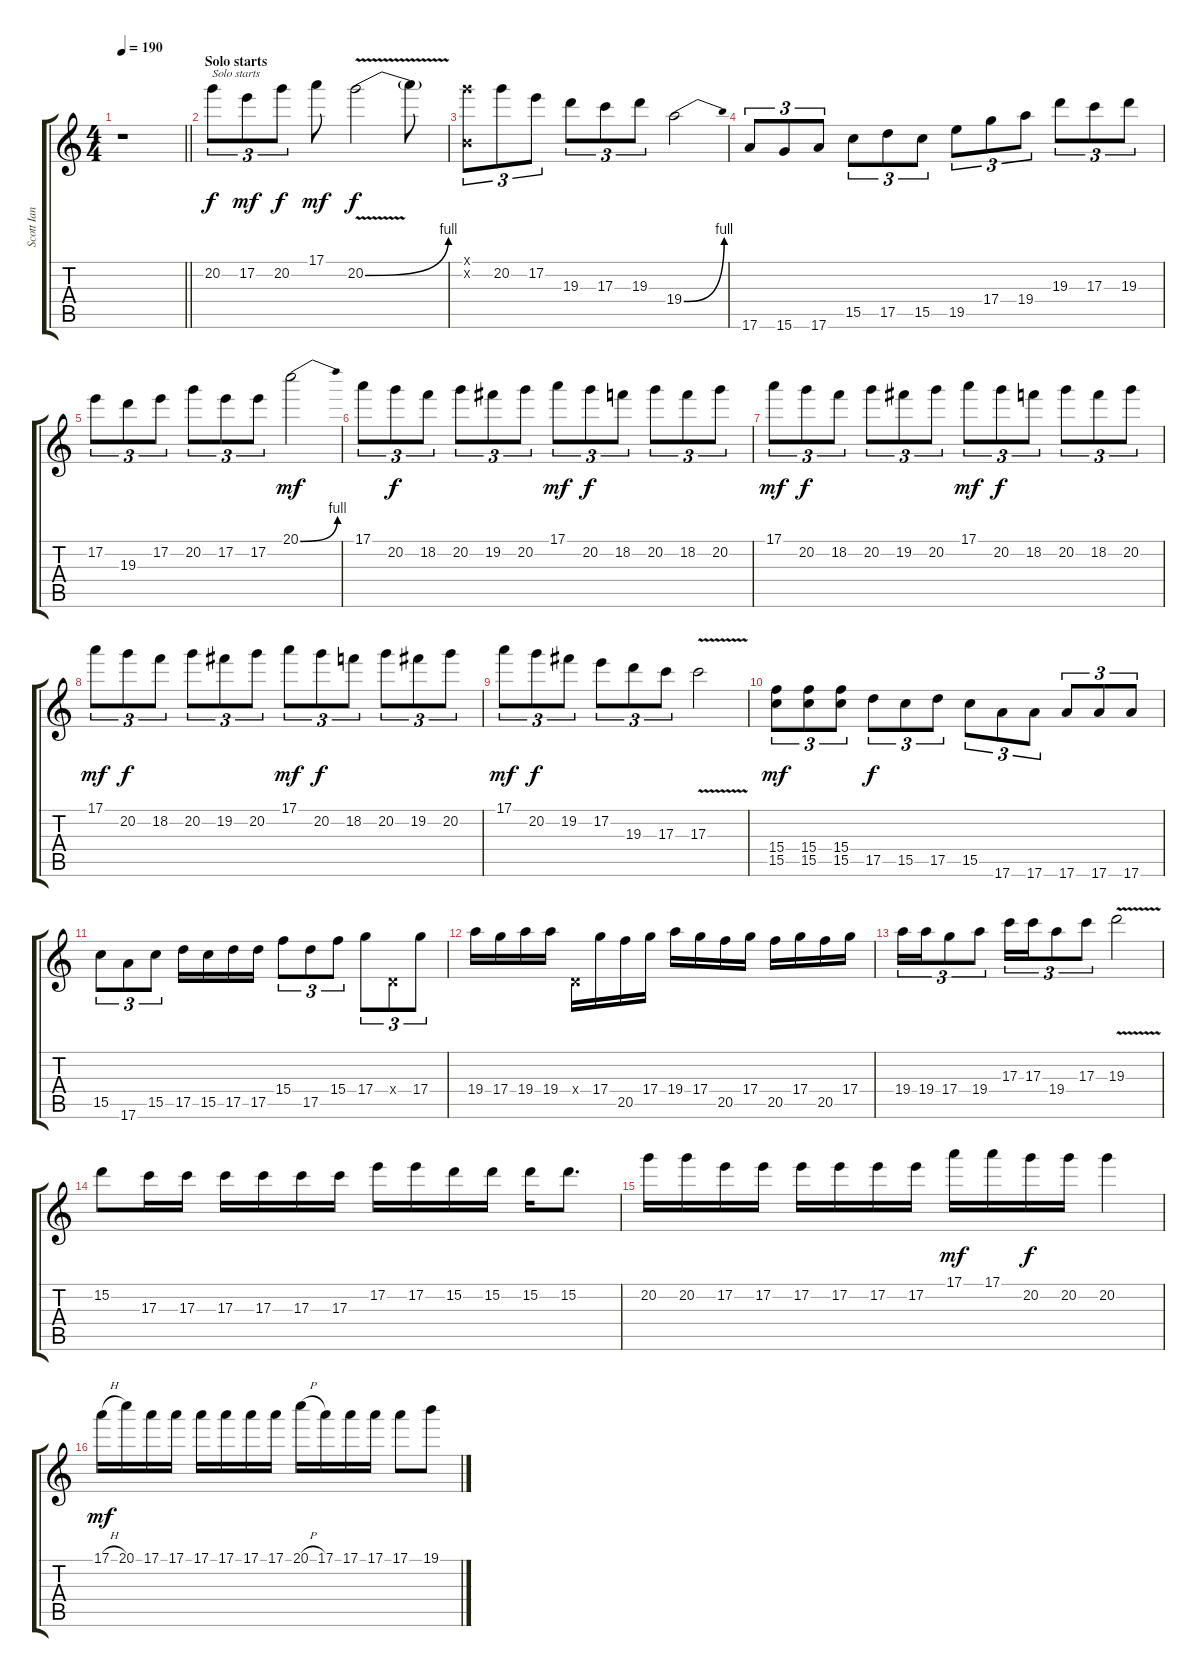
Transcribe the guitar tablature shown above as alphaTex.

\track ("Scott Ian" "Scott Ian") {instrument overdrivenguitar}
\staff {score tabs}
\tuning (E4 B3 G3 D3 A2 E2) {hide}
\ts (4 4)
\tempo 190
\clef g2
\barLineRight lightlight
\ks c
r.1{dy f} |
\section ("" "Solo starts")
20.2.8{tu (3 2) txt "Solo starts"} 17.2.8{tu (3 2) dy mf} 20.2.8{tu (3 2) dy f} 17.1.8{dy mf} 20.2{be (bend 0 0 60 4) v}.2{dy f} 20.2{t}.8 |
(15.1{x} 0.2{x}).8{tu (3 2)} 20.2.8{tu (3 2)} 17.2.8{tu (3 2)} 19.3.8{tu (3 2)} 17.3.8{tu (3 2)} 19.3.8{tu (3 2)} 19.4{be (bend 0 0 60 4)}.2 |
17.6.8{tu (3 2)} 15.6.8{tu (3 2)} 17.6.8{tu (3 2)} 15.5.8{tu (3 2)} 17.5.8{tu (3 2)} 15.5.8{tu (3 2)} 19.5.8{tu (3 2)} 17.4.8{tu (3 2)} 19.4.8{tu (3 2)} 19.3.8{tu (3 2)} 17.3.8{tu (3 2)} 19.3.8{tu (3 2)} |
17.2.8{tu (3 2)} 19.3.8{tu (3 2)} 17.2.8{tu (3 2)} 20.2.8{tu (3 2)} 17.2.8{tu (3 2)} 17.2.8{tu (3 2)} 20.1{be (bend 0 0 60 4)}.2{dy mf} |
17.1.8{tu (3 2)} 20.2.8{tu (3 2) dy f} 18.2.8{tu (3 2)} 20.2.8{tu (3 2)} 19.2.8{tu (3 2)} 20.2.8{tu (3 2)} 17.1.8{tu (3 2) dy mf} 20.2.8{tu (3 2) dy f} 18.2.8{tu (3 2)} 20.2.8{tu (3 2)} 18.2.8{tu (3 2)} 20.2.8{tu (3 2)} |
17.1.8{tu (3 2) dy mf} 20.2.8{tu (3 2) dy f} 18.2.8{tu (3 2)} 20.2.8{tu (3 2)} 19.2.8{tu (3 2)} 20.2.8{tu (3 2)} 17.1.8{tu (3 2) dy mf} 20.2.8{tu (3 2) dy f} 18.2.8{tu (3 2)} 20.2.8{tu (3 2)} 18.2.8{tu (3 2)} 20.2.8{tu (3 2)} |
17.1.8{tu (3 2) dy mf} 20.2.8{tu (3 2) dy f} 18.2.8{tu (3 2)} 20.2.8{tu (3 2)} 19.2.8{tu (3 2)} 20.2.8{tu (3 2)} 17.1.8{tu (3 2) dy mf} 20.2.8{tu (3 2) dy f} 18.2.8{tu (3 2)} 20.2.8{tu (3 2)} 19.2.8{tu (3 2)} 20.2.8{tu (3 2)} |
17.1.8{tu (3 2) dy mf} 20.2.8{tu (3 2) dy f} 19.2.8{tu (3 2)} 17.2.8{tu (3 2)} 19.3.8{tu (3 2)} 17.3.8{tu (3 2)} 17.3{v}.2 |
(15.4 15.5).8{tu (3 2) dy mf} (15.4 15.5).8{tu (3 2)} (15.4 15.5).8{tu (3 2)} 17.5.8{tu (3 2) dy f} 15.5.8{tu (3 2)} 17.5.8{tu (3 2)} 15.5.8{tu (3 2)} 17.6.8{tu (3 2)} 17.6.8{tu (3 2)} 17.6.8{tu (3 2)} 17.6.8{tu (3 2)} 17.6.8{tu (3 2)} |
15.5.8{tu (3 2)} 17.6.8{tu (3 2)} 15.5.8{tu (3 2)} 17.5.16 15.5.16 17.5.16 17.5.16 15.4.8{tu (3 2)} 17.5.8{tu (3 2)} 15.4.8{tu (3 2)} 17.4.8{tu (3 2)} 0.4{x}.8{tu (3 2)} 17.4.8{tu (3 2)} |
19.4.16 17.4.16 19.4.16 19.4.16 0.4{x}.16 17.4.16 20.5.16 17.4.16 19.4.16 17.4.16 20.5.16 17.4.16 20.5.16 17.4.16 20.5.16 17.4.16 |
19.4.16{tu (3 2)} 19.4.16{tu (3 2)} 17.4.8{tu (3 2)} 19.4.8{tu (3 2)} 17.3.16{tu (3 2)} 17.3.16{tu (3 2)} 19.4.8{tu (3 2)} 17.3.8{tu (3 2)} 19.3{v}.2 |
15.2.8 17.3.16 17.3.16 17.3.16 17.3.16 17.3.16 17.3.16 17.2.16 17.2.16 15.2.16 15.2.16 15.2.16 15.2.8{d} |
20.2.16 20.2.16 17.2.16 17.2.16 17.2.16 17.2.16 17.2.16 17.2.16 17.1.16{dy mf} 17.1.16 20.2.16{dy f} 20.2.16 20.2.4 |
17.1{h}.16{dy mf} 20.1.16 17.1.16 17.1.16 17.1.16 17.1.16 17.1.16 17.1.16 20.1{h}.16 17.1.16 17.1.16 17.1.16 17.1.8 19.1.8
